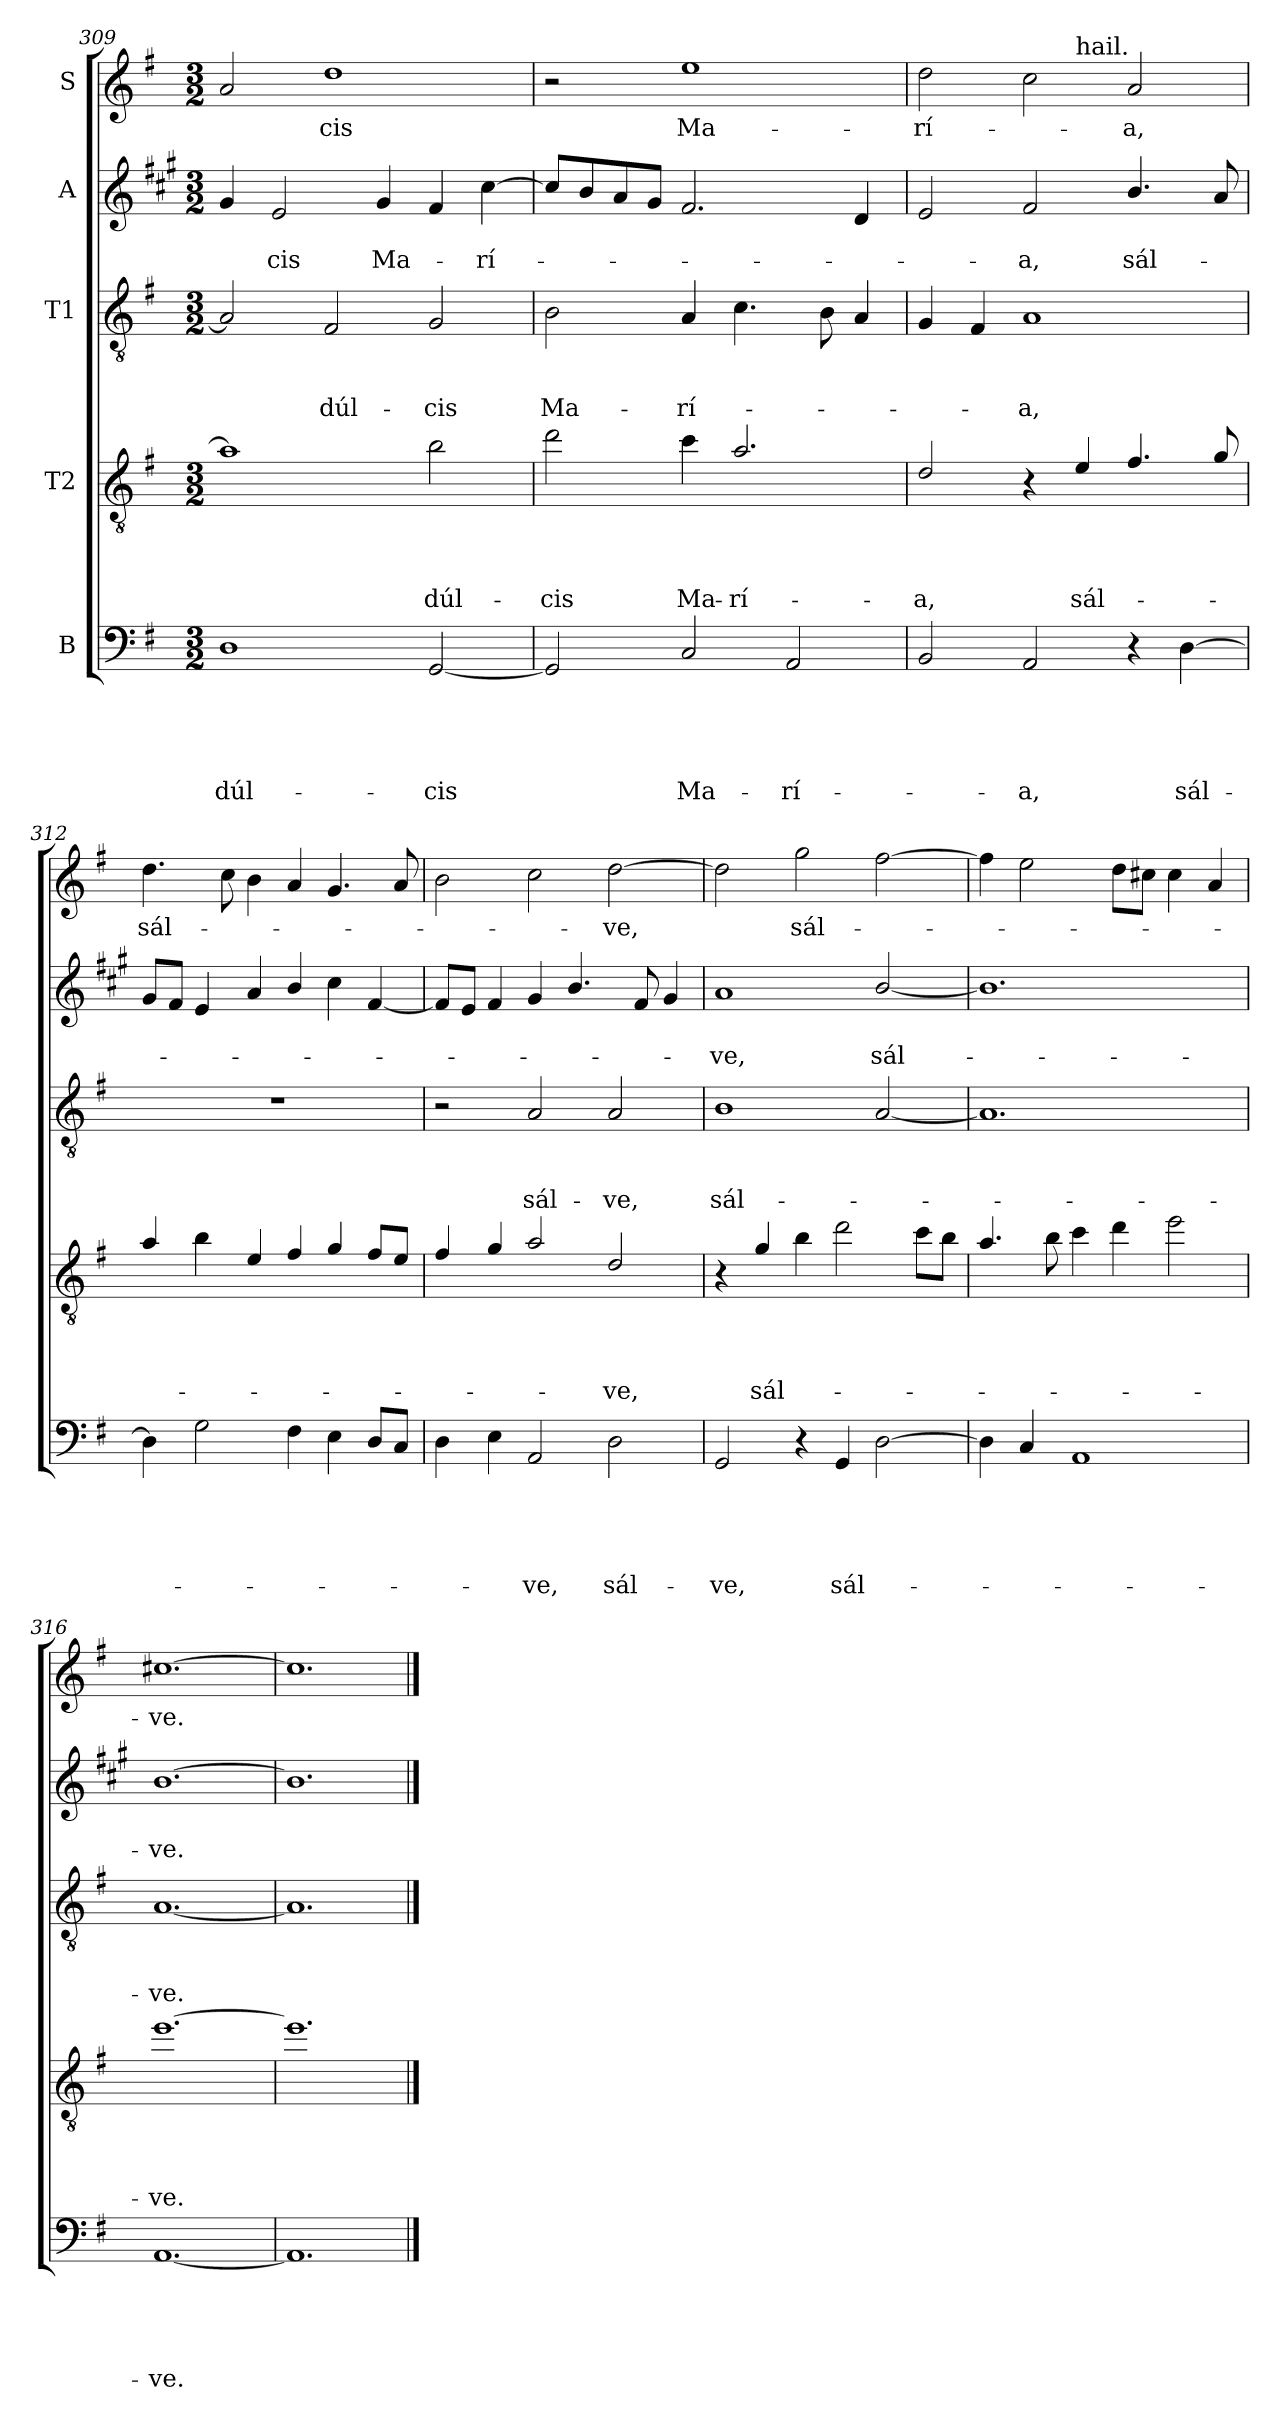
**kern	**text	**text	**text	**text	**text	**kern	**text	**text	**text	**text	**kern	**text	**text	**text	**kern	**text	**text	**kern	**text
*part5	*part5	*part5	*part5	*part5	*part5	*part4	*part4	*part4	*part4	*part4	*part3	*part3	*part3	*part3	*part2	*part2	*part2	*part1	*part1
*staff5	*staff5	*staff5	*staff5	*staff5	*staff5	*staff4	*staff4	*staff4	*staff4	*staff4	*staff3	*staff3	*staff3	*staff3	*staff2	*staff2	*staff2	*staff1	*staff1
*I"B	*	*	*	*	*	*I"T2	*	*	*	*	*I"T1	*	*	*	*I"A	*	*	*I"S	*
*clefF4	*	*	*	*	*	*clefGv2	*	*	*	*	*clefGv2	*	*	*	*clefG2	*	*	*clefG2	*
*	*	*	*	*	*	*ITrd8c14	*	*	*	*	*	*	*	*	*ITrd1c2	*	*	*	*
*k[f#]	*	*	*	*	*	*k[f#]	*	*	*	*	*k[f#]	*	*	*	*k[f#]	*	*	*k[f#]	*
*G:	*	*	*	*	*	*G:	*	*	*	*	*G:	*	*	*	*G:	*	*	*G:	*
*M3/2	*	*	*	*	*	*M3/2	*	*	*	*	*M3/2	*	*	*	*M3/2	*	*	*M3/2	*
=309	=309	=309	=309	=309	=309	=309	=309	=309	=309	=309	=309	=309	=309	=309	=309	=309	=309	=309	=309
!	!	!	!	!	!LO:LY:b	!	!	!	!	!	!	!	!	!	!	!	!	!	!
1D	.	.	.	.	dúl-	1A]	.	.	.	.	2A/]	.	.	.	4f#/	.	.	2a/	.
!	!	!	!	!	!	!	!	!	!	!	!	!	!	!	!	!	!LO:LY:b	!	!
.	.	.	.	.	.	.	.	.	.	.	.	.	.	.	2d/	.	-cis	.	.
!	!	!	!	!	!	!	!	!	!	!	!	!	!	!LO:LY:b	!	!	!	!	!LO:LY:b
.	.	.	.	.	.	.	.	.	.	.	2F#/	.	.	dúl-	.	.	.	1dd	-cis
!	!	!	!	!	!	!	!	!	!	!	!	!	!	!	!	!	!LO:LY:b	!	!
.	.	.	.	.	.	.	.	.	.	.	.	.	.	.	4f#/	.	Ma-	.	.
!	!	!	!	!	!LO:LY:b	!	!	!	!	!LO:LY:b	!	!	!	!LO:LY:b	!	!	!	!	!
[2GG/	.	.	.	.	-cis	2B\	.	.	.	dúl-	2G/	.	.	-cis	4e/	.	.	.	.
!	!	!	!	!	!	!	!	!	!	!	!	!	!	!	!	!	!LO:LY:b	!	!
.	.	.	.	.	.	.	.	.	.	.	.	.	.	.	[4b\	.	-rí-	.	.
!!LO:LB:g=z
=310	=310	=310	=310	=310	=310	=310	=310	=310	=310	=310	=310	=310	=310	=310	=310	=310	=310	=310	=310
!	!	!	!	!	!	!	!	!	!	!LO:LY:b	!	!	!	!LO:LY:b	!	!	!	!	!
2GG/]	.	.	.	.	.	2d\	.	.	.	-cis	2B\	.	.	Ma-	8b/L]	.	.	2r	.
.	.	.	.	.	.	.	.	.	.	.	.	.	.	.	8a/	.	.	.	.
.	.	.	.	.	.	.	.	.	.	.	.	.	.	.	8g/	.	.	.	.
.	.	.	.	.	.	.	.	.	.	.	.	.	.	.	8f#/J	.	.	.	.
!	!	!	!	!	!LO:LY:b	!	!	!	!	!LO:LY:b	!	!	!	!LO:LY:b	!	!	!	!	!LO:LY:b
2C/	.	.	.	.	Ma-	4c\	.	.	.	Ma-	4A/	.	.	-rí-	2.e/	.	.	1ee	Ma-
!	!	!	!	!	!	!	!	!	!	!LO:LY:b	!	!	!	!	!	!	!	!	!
.	.	.	.	.	.	2.A/	.	.	.	-rí-	4.c\	.	.	.	.	.	.	.	.
!	!	!	!	!	!LO:LY:b	!	!	!	!	!	!	!	!	!	!	!	!	!	!
2AA/	.	.	.	.	-rí-	.	.	.	.	.	.	.	.	.	.	.	.	.	.
.	.	.	.	.	.	.	.	.	.	.	8B\	.	.	.	.	.	.	.	.
.	.	.	.	.	.	.	.	.	.	.	4A/	.	.	.	4c/	.	.	.	.
=311	=311	=311	=311	=311	=311	=311	=311	=311	=311	=311	=311	=311	=311	=311	=311	=311	=311	=311	=311
!	!	!	!	!	!	!	!	!	!	!LO:LY:b	!	!	!	!	!	!	!	!	!LO:LY:b
*	*	*	*	*	*	*	*	*	*	*	*	*	*	*	*	*	*	*^	*
2BB/	.	.	.	.	.	2D/	.	.	.	-a,	4G/	.	.	.	2d/	.	.	2dd\	2.ryy	-rí-
.	.	.	.	.	.	.	.	.	.	.	4F#/	.	.	.	.	.	.	.	.	.
!	!	!	!	!	!LO:LY:b	!	!	!	!	!	!	!	!	!LO:LY:b	!	!	!LO:LY:b	!	!	!
2AA/	.	.	.	.	-a,	4r	.	.	.	.	1A	.	.	-a,	2e/	.	-a,	2cc\	.	.
!	!	!	!	!	!	!	!	!	!	!	!	!	!	!	!	!	!	!	!LO:TX:a:t=hail.	!
!	!	!	!	!	!	!	!	!	!	!LO:LY:b	!	!	!	!	!	!	!	!	!	!
.	.	.	.	.	.	4E/	.	.	.	sál-	.	.	.	.	.	.	.	.	2.ryy	.
!	!	!	!	!	!	!	!	!	!	!	!	!	!	!	!	!	!LO:LY:b	!	!	!LO:LY:b
4r	.	.	.	.	.	4.F#/	.	.	.	.	.	.	.	.	4.a/	.	sál-	2a/	.	-a,
!	!	!	!	!	!LO:LY:b	!	!	!	!	!	!	!	!	!	!	!	!	!	!	!
[4D\	.	.	.	.	sál-	.	.	.	.	.	.	.	.	.	.	.	.	.	.	.
.	.	.	.	.	.	8G/	.	.	.	.	.	.	.	.	8g/	.	.	.	.	.
=312	=312	=312	=312	=312	=312	=312	=312	=312	=312	=312	=312	=312	=312	=312	=312	=312	=312	=312	=312	=312
!	!	!	!	!	!	!	!	!	!	!	!	!	!	!	!	!	!	!	!	!LO:LY:b
*	*	*	*	*	*	*	*	*	*	*	*	*	*	*	*	*	*	*v	*v	*
4D\]	.	.	.	.	.	4A/	.	.	.	.	1.r	.	.	.	8f#/L	.	.	4.dd\	sál-
.	.	.	.	.	.	.	.	.	.	.	.	.	.	.	8e/J	.	.	.	.
2G\	.	.	.	.	.	4B\	.	.	.	.	.	.	.	.	4d/	.	.	.	.
.	.	.	.	.	.	.	.	.	.	.	.	.	.	.	.	.	.	8cc\	.
.	.	.	.	.	.	4E/	.	.	.	.	.	.	.	.	4g/	.	.	4b\	.
4F#\	.	.	.	.	.	4F#/	.	.	.	.	.	.	.	.	4a/	.	.	4a/	.
4E\	.	.	.	.	.	4G/	.	.	.	.	.	.	.	.	4b\	.	.	4.g/	.
8D/L	.	.	.	.	.	8F#/L	.	.	.	.	.	.	.	.	[4e/	.	.	.	.
8C/J	.	.	.	.	.	8E/J	.	.	.	.	.	.	.	.	.	.	.	8a/	.
=313	=313	=313	=313	=313	=313	=313	=313	=313	=313	=313	=313	=313	=313	=313	=313	=313	=313	=313	=313
4D\	.	.	.	.	.	4F#/	.	.	.	.	2r	.	.	.	8e/L]	.	.	2b\	.
.	.	.	.	.	.	.	.	.	.	.	.	.	.	.	8d/J	.	.	.	.
4E\	.	.	.	.	.	4G/	.	.	.	.	.	.	.	.	4e/	.	.	.	.
!	!	!	!	!	!LO:LY:b	!	!	!	!	!	!	!	!	!LO:LY:b	!	!	!	!	!
2AA/	.	.	.	.	-ve,	2A/	.	.	.	.	2A/	.	.	sál-	4f#/	.	.	2cc\	.
.	.	.	.	.	.	.	.	.	.	.	.	.	.	.	4.a/	.	.	.	.
!	!	!	!	!	!LO:LY:b	!	!	!	!	!LO:LY:b	!	!	!	!LO:LY:b	!	!	!	!	!LO:LY:b
2D\	.	.	.	.	sál-	2D/	.	.	.	-ve,	2A/	.	.	-ve,	.	.	.	[2dd\	-ve,
.	.	.	.	.	.	.	.	.	.	.	.	.	.	.	8e/	.	.	.	.
.	.	.	.	.	.	.	.	.	.	.	.	.	.	.	4f#/	.	.	.	.
!!LO:PB:g=z
=314	=314	=314	=314	=314	=314	=314	=314	=314	=314	=314	=314	=314	=314	=314	=314	=314	=314	=314	=314
!	!	!	!	!	!LO:LY:b	!	!	!	!	!	!	!	!	!LO:LY:b	!	!	!LO:LY:b	!	!
2GG/	.	.	.	.	-ve,	4r	.	.	.	.	1B	.	.	sál-	1g	.	-ve,	2dd\]	.
!	!	!	!	!	!	!	!	!	!	!LO:LY:b	!	!	!	!	!	!	!	!	!
.	.	.	.	.	.	4G/	.	.	.	sál-	.	.	.	.	.	.	.	.	.
!	!	!	!	!	!	!	!	!	!	!	!	!	!	!	!	!	!	!	!LO:LY:b
4r	.	.	.	.	.	4B\	.	.	.	.	.	.	.	.	.	.	.	2gg\	sál-
!	!	!	!	!	!LO:LY:b	!	!	!	!	!	!	!	!	!	!	!	!	!	!
4GG/	.	.	.	.	sál-	2d\	.	.	.	.	.	.	.	.	.	.	.	.	.
!	!	!	!	!	!	!	!	!	!	!	!	!	!	!	!	!	!LO:LY:b	!	!
[2D\	.	.	.	.	.	.	.	.	.	.	[2A/	.	.	.	[2a/	.	sál-	[2ff#\	.
.	.	.	.	.	.	8c\L	.	.	.	.	.	.	.	.	.	.	.	.	.
.	.	.	.	.	.	8B\J	.	.	.	.	.	.	.	.	.	.	.	.	.
=315	=315	=315	=315	=315	=315	=315	=315	=315	=315	=315	=315	=315	=315	=315	=315	=315	=315	=315	=315
4D\]	.	.	.	.	.	4.A/	.	.	.	.	1.A]	.	.	.	1.a]	.	.	4ff#\]	.
4C/	.	.	.	.	.	.	.	.	.	.	.	.	.	.	.	.	.	2ee\	.
.	.	.	.	.	.	8B\	.	.	.	.	.	.	.	.	.	.	.	.	.
1AA	.	.	.	.	.	4c\	.	.	.	.	.	.	.	.	.	.	.	.	.
.	.	.	.	.	.	4d\	.	.	.	.	.	.	.	.	.	.	.	8dd\L	.
.	.	.	.	.	.	.	.	.	.	.	.	.	.	.	.	.	.	8cc#\J	.
.	.	.	.	.	.	2e\	.	.	.	.	.	.	.	.	.	.	.	4cc#\	.
.	.	.	.	.	.	.	.	.	.	.	.	.	.	.	.	.	.	4a/	.
=316	=316	=316	=316	=316	=316	=316	=316	=316	=316	=316	=316	=316	=316	=316	=316	=316	=316	=316	=316
!	!	!	!	!	!LO:LY:b	!	!	!	!	!LO:LY:b	!	!	!	!LO:LY:b	!	!	!LO:LY:b	!	!LO:LY:b
[1.AA	.	.	.	.	-ve.	[1.e	.	.	.	-ve.	[1.A	.	.	-ve.	[1.a	.	-ve.	[1.cc#	-ve.
=317	=317	=317	=317	=317	=317	=317	=317	=317	=317	=317	=317	=317	=317	=317	=317	=317	=317	=317	=317
1.AA]	.	.	.	.	.	1.e]	.	.	.	.	1.A]	.	.	.	1.a]	.	.	1.cc#]	.
==	==	==	==	==	==	==	==	==	==	==	==	==	==	==	==	==	==	==	==
*-	*-	*-	*-	*-	*-	*-	*-	*-	*-	*-	*-	*-	*-	*-	*-	*-	*-	*-	*-
